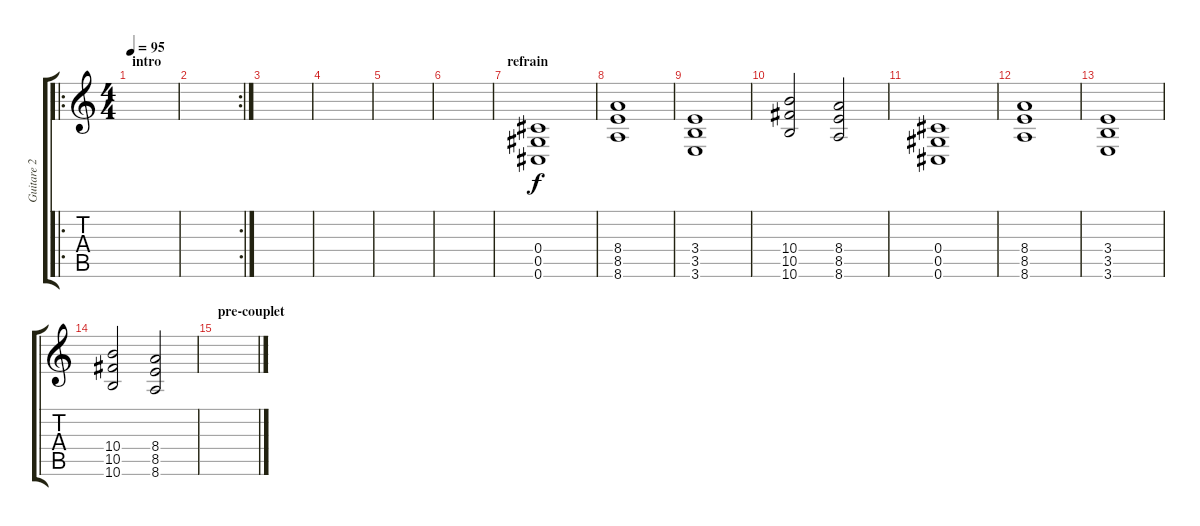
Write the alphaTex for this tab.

\track ("Guitare 2" "Guitare 2") {instrument distortionguitar}
\staff {score tabs}
\tuning (E4 B3 G3 Db3 Ab2 Db2) {hide}
\ro
\ts (4 4)
\section ("" "intro")
\tempo 95
\clef g2
\ks c
|
\rc 2
|
|
|
|
|
\section ("" "refrain")
(0.4 0.5 0.6).1 |
(8.4 8.5 8.6).1 |
(3.4 3.5 3.6).1 |
(10.4 10.5 10.6).2 (8.4 8.5 8.6).2 |
(0.4 0.5 0.6).1 |
(8.4 8.5 8.6).1 |
(3.4 3.5 3.6).1 |
(10.4 10.5 10.6).2 (8.4 8.5 8.6).2 |
\section ("" "pre-couplet")
